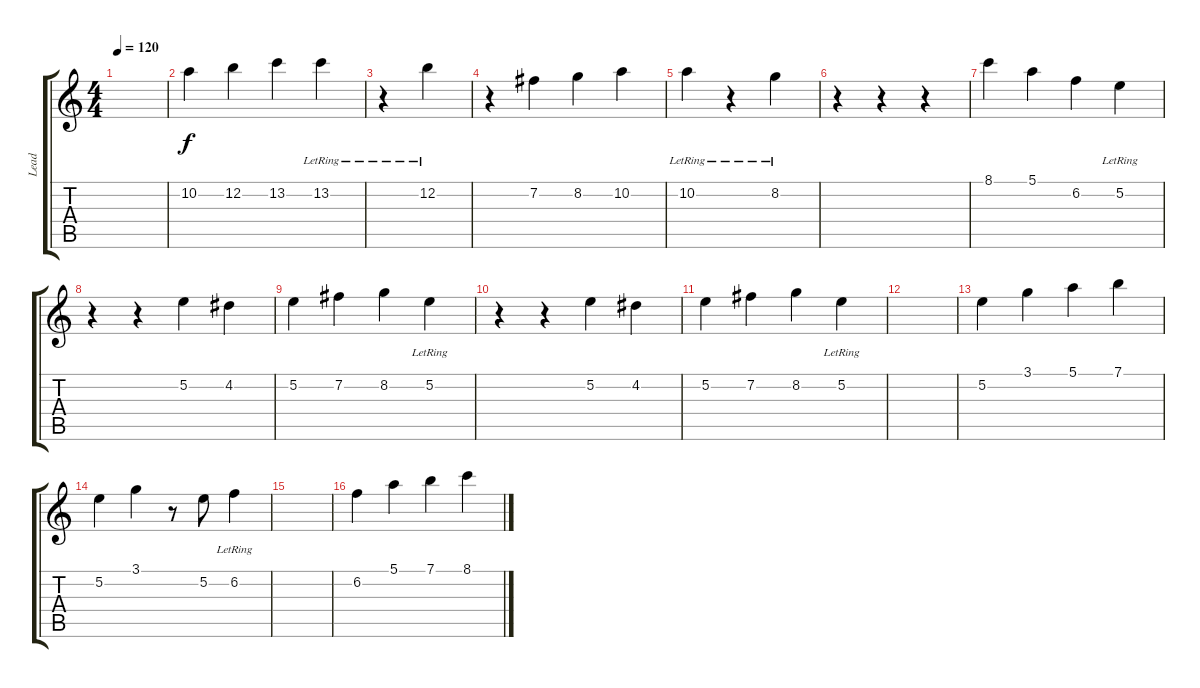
\track ("Lead" "Lead") {instrument acousticguitarsteel}
\staff {score tabs}
\tuning (E4 B3 G3 D3 A2 E2) {hide}
\ts (4 4)
\tempo 120
\clef g2
\ks c
|
10.2.4 12.2.4 13.2.4 13.2{lr}.4 |
r.4 12.2{lr}.4 |
r.4 7.2.4 8.2.4 10.2.4 |
10.2{lr}.4 r.4 8.2{lr}.4 |
r.4 r.4 r.4 |
8.1.4 5.1.4 6.2.4 5.2{lr}.4 |
r.4 r.4 5.2.4 4.2.4 |
5.2.4 7.2.4 8.2.4 5.2{lr}.4 |
r.4 r.4 5.2.4 4.2.4 |
5.2.4 7.2.4 8.2.4 5.2{lr}.4 |
|
5.2.4 3.1.4 5.1.4 7.1.4 |
5.2.4 3.1.4 r.8 5.2.8 6.2{lr}.4 |
|
6.2.4 5.1.4 7.1.4 8.1.4
